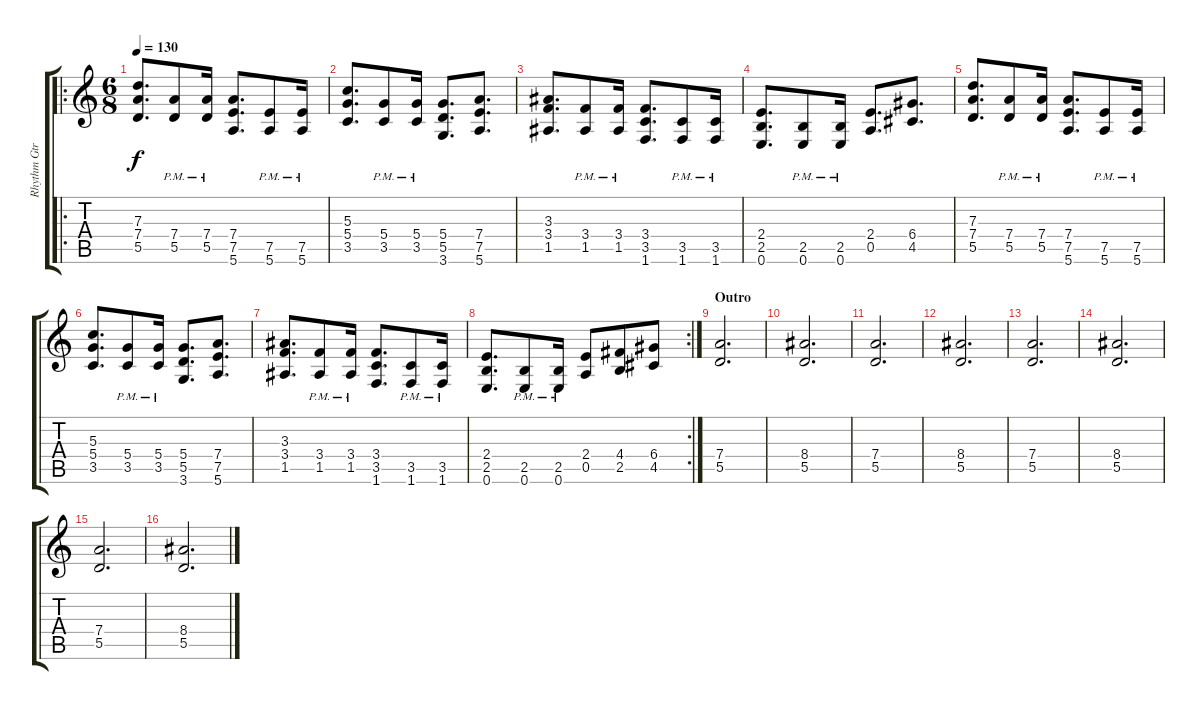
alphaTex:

\track ("Rhythm Gtr. 2" "Rhythm Gtr") {instrument distortionguitar}
\staff {score tabs}
\tuning (E4 B3 G3 D3 A2 E2) {hide}
\ro
\ts (6 8)
\tempo 130
\clef g2
\ks c
(7.3 7.4 5.5).8{d dy f} (7.4{pm} 5.5{pm}).8 (7.4{pm} 5.5{pm}).16 (7.4 7.5 5.6).8{d} (7.5{pm} 5.6{pm}).8 (7.5{pm} 5.6{pm}).16 |
(5.3 5.4 3.5).8{d} (5.4{pm} 3.5{pm}).8 (5.4{pm} 3.5{pm}).16 (5.4 5.5 3.6).8{d} (7.4 7.5 5.6).8{d} |
(3.3 3.4 1.5).8{d} (3.4{pm} 1.5{pm}).8 (3.4{pm} 1.5{pm}).16 (3.4 3.5 1.6).8{d} (3.5{pm} 1.6{pm}).8 (3.5{pm} 1.6{pm}).16 |
(2.4 2.5 0.6).8{d} (2.5{pm} 0.6{pm}).8 (2.5{pm} 0.6{pm}).16 (2.4 0.5).8{d} (6.4 4.5).8{d} |
(7.3 7.4 5.5).8{d} (7.4{pm} 5.5{pm}).8 (7.4{pm} 5.5{pm}).16 (7.4 7.5 5.6).8{d} (7.5{pm} 5.6{pm}).8 (7.5{pm} 5.6{pm}).16 |
(5.3 5.4 3.5).8{d} (5.4{pm} 3.5{pm}).8 (5.4{pm} 3.5{pm}).16 (5.4 5.5 3.6).8{d} (7.4 7.5 5.6).8{d} |
(3.3 3.4 1.5).8{d} (3.4{pm} 1.5{pm}).8 (3.4{pm} 1.5{pm}).16 (3.4 3.5 1.6).8{d} (3.5{pm} 1.6{pm}).8 (3.5{pm} 1.6{pm}).16 |
\rc 2
(2.4 2.5 0.6).8{d} (2.5{pm} 0.6{pm}).8 (2.5{pm} 0.6{pm}).16 (2.4 0.5).8 (4.4 2.5).8 (6.4 4.5).8 |
\section ("" "Outro")
(7.4 5.5).2{d} |
(8.4 5.5).2{d} |
(7.4 5.5).2{d} |
(8.4 5.5).2{d} |
(7.4 5.5).2{d} |
(8.4 5.5).2{d} |
(7.4 5.5).2{d} |
(8.4 5.5).2{d}
